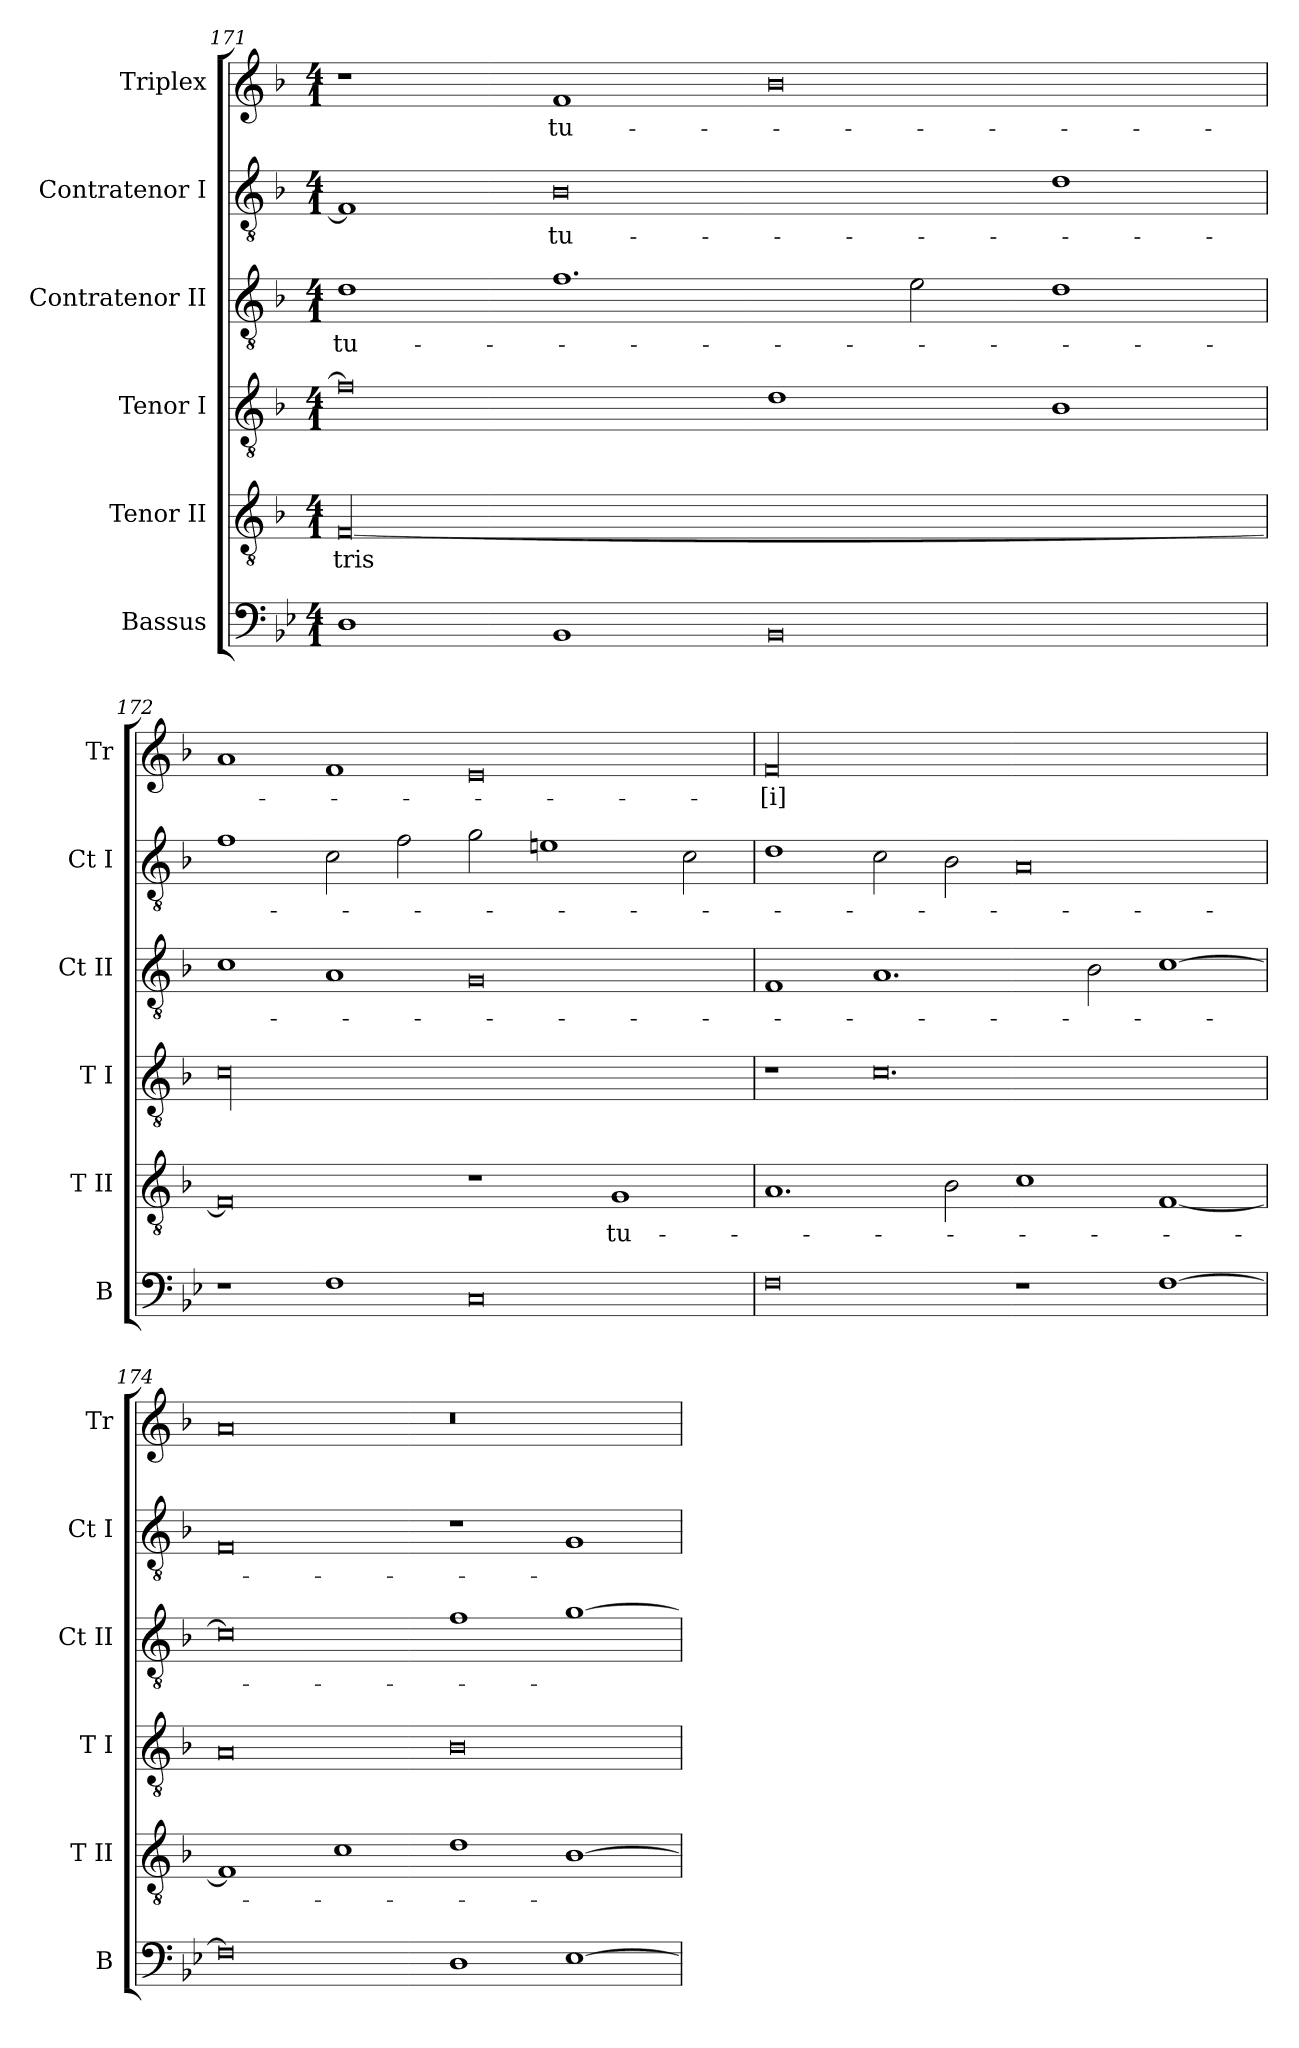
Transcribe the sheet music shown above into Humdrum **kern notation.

**kern	**kern	**text	**kern	**kern	**text	**kern	**text	**kern	**text
*part6	*part5	*part5	*part4	*part3	*part3	*part2	*part2	*part1	*part1
*staff6	*staff5	*staff5	*staff4	*staff3	*staff3	*staff2	*staff2	*staff1	*staff1
*I"Bassus	*I"Tenor II	*	*I"Tenor I	*I"Contratenor II	*	*I"Contratenor I	*	*I"Triplex	*
*I'B	*I'T II	*	*I'T I	*I'Ct II	*	*I'Ct I	*	*I'Tr	*
*clefF4	*clefGv2	*	*clefGv2	*clefGv2	*	*clefGv2	*	*clefG2	*
*	*ITrd7c12	*	*ITrd7c12	*ITrd7c12	*	*ITrd7c12	*	*	*
*k[b-e-]	*k[b-]	*	*k[b-]	*k[b-]	*	*k[b-]	*	*k[b-]	*
*B-:	*F:	*	*F:	*F:	*	*F:	*	*F:	*
*M4/1	*M4/1	*	*M4/1	*M4/1	*	*M4/1	*	*M4/1	*
=171	=171	=171	=171	=171	=171	=171	=171	=171	=171
!	!	!LO:LY:b:color=#000000	!	!	!	!	!	!	!
!	!	!	!	!	!LO:LY:b:color=#000000	!	!	!	!
1Di	[<00FFi	-tris	0Fi]	1Di	tu-	1FFi]	.	1r	.
!	!	!	!	!	!	!	!LO:LY:b:color=#000000	!	!
!	!	!	!	!	!	!	!	!	!LO:LY:b:color=#000000
1BB-i	.	.	.	1.Fi	.	0BB-i	tu-	1fi	tu-
0BB-i	.	.	1Di	.	.	.	.	0b-i	.
.	.	.	.	2Ei\	.	.	.	.	.
.	.	.	1BB-i	1Di	.	1Di	.	.	.
=172`	=172`	=172`	=172`	=172`	=172`	=172`	=172`	=172`	=172`
1r	0FFi]	.	00Ci	1Ci	.	1Fi	.	1ai	.
1Fi	.	.	.	1AAi	.	2Ci\	.	1fi	.
.	.	.	.	.	.	2Fi\	.	.	.
0Ci	1r	.	.	0GGi	.	2Gi\	.	0ei	.
.	.	.	.	.	.	1Eni	.	.	.
!	!	!LO:LY:b:color=#000000	!	!	!	!	!	!	!
.	1GGi	tu-	.	.	.	.	.	.	.
.	.	.	.	.	.	2Ci\	.	.	.
!!LO:LB:g=z
=173`	=173`	=173`	=173`	=173`	=173`	=173`	=173`	=173`	=173`
!	!	!	!	!	!	!	!	!	!LO:LY:b:color=#000000
0Fi	1.AAi	.	1r	1FFi	.	1Di	.	00fi	-[i]
.	.	.	0.Ci	1.AAi	.	2Ci\	.	.	.
.	2BB-i\	.	.	.	.	2BB-i\	.	.	.
1r	1Ci	.	.	.	.	0AAi	.	.	.
.	.	.	.	2BB-i\	.	.	.	.	.
[>1Fi	[<1FFi	.	.	[>1Ci	.	.	.	.	.
=174`	=174`	=174`	=174`	=174`	=174`	=174`	=174`	=174`	=174`
0Fi]	1FFi]	.	0AAi	0Ci]	.	0FFi	.	0ai	.
.	1Ci	.	.	.	.	.	.	.	.
1Di	1Di	.	0BB-i	1Fi	.	1r	.	0r	.
[>1E-i	[>1BB-i	.	.	[>1Gi	.	1GGi	.	.	.
=`	=`	=`	=`	=`	=`	=`	=`	=`	=`
*-	*-	*-	*-	*-	*-	*-	*-	*-	*-
